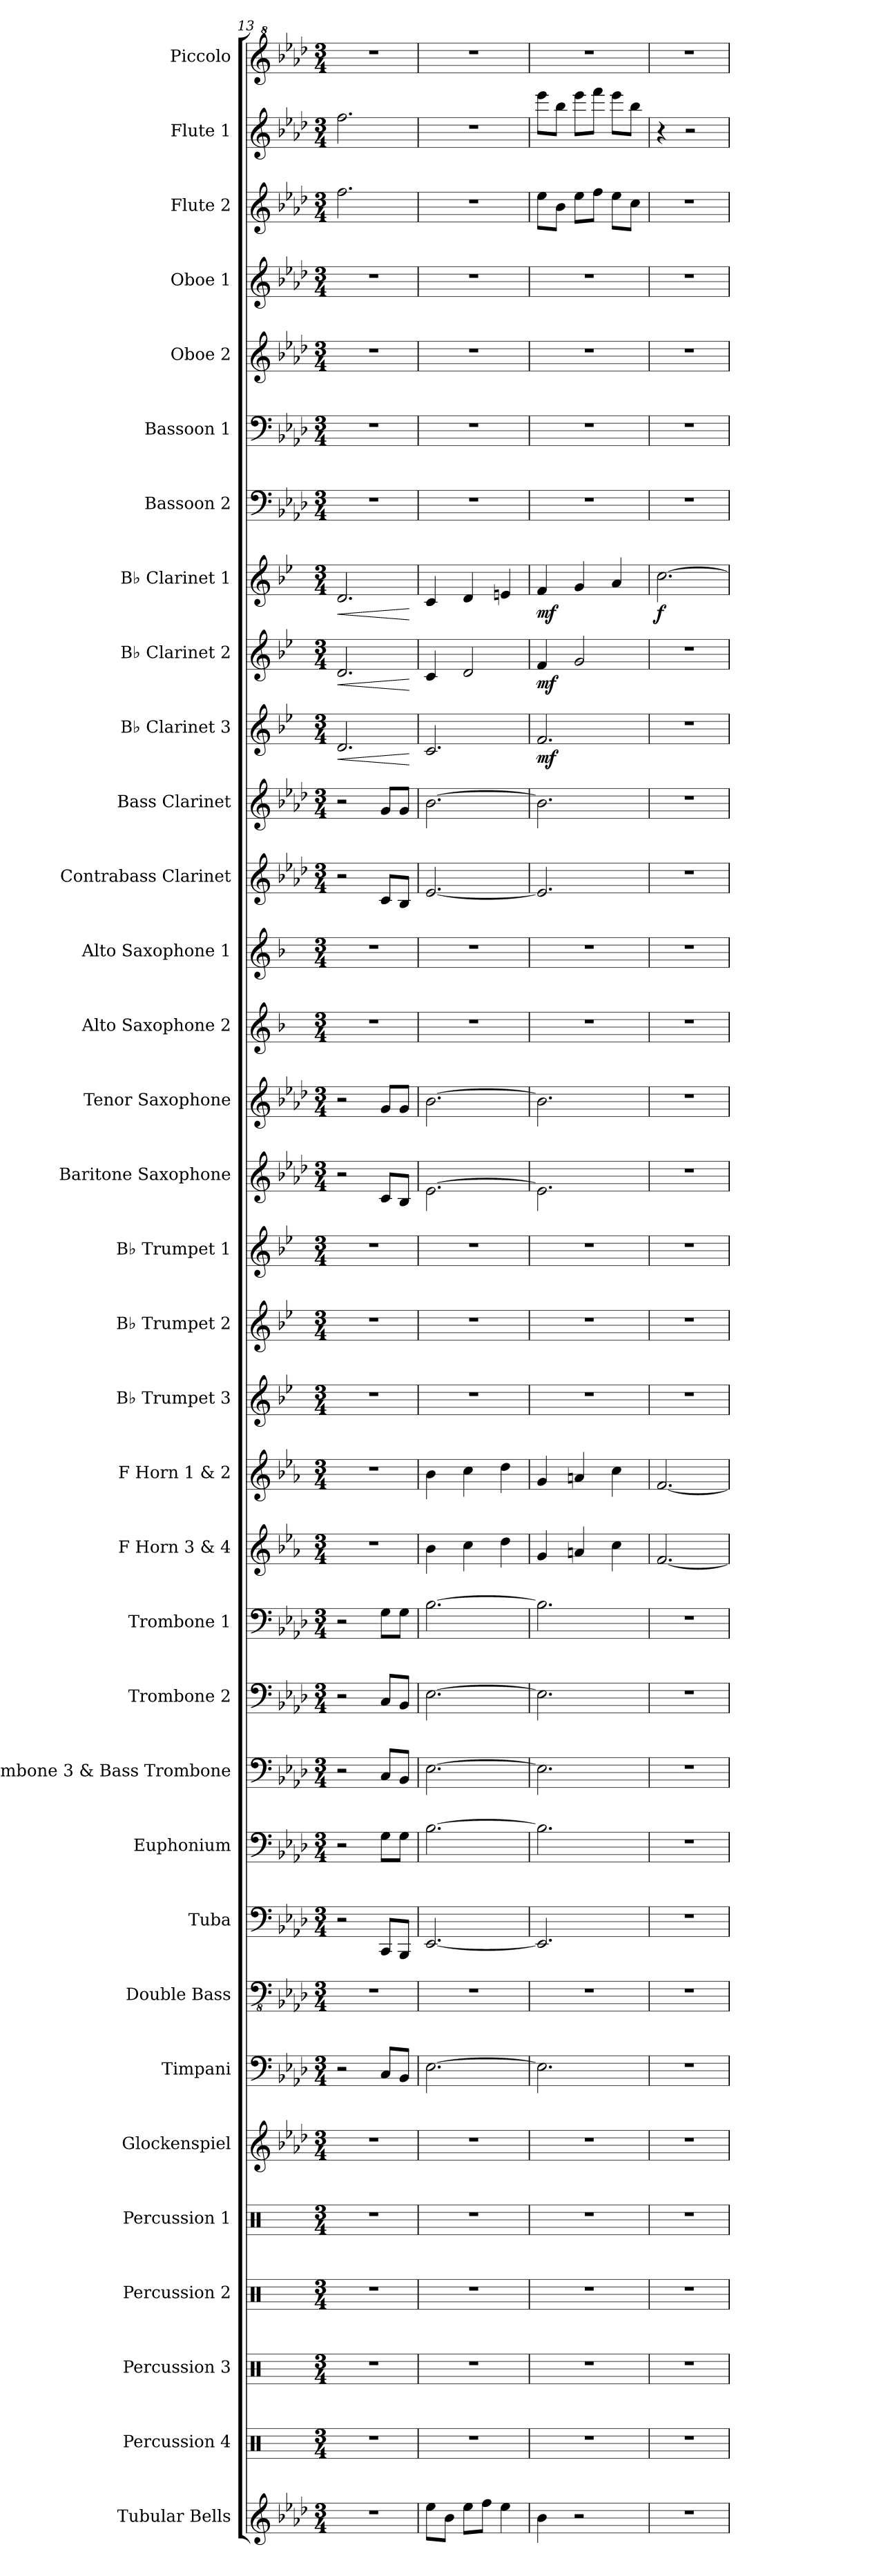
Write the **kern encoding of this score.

**kern	**kern	**kern	**kern	**kern	**kern	**kern	**kern	**kern	**kern	**kern	**kern	**kern	**kern	**kern	**kern	**kern	**kern	**kern	**kern	**kern	**kern	**kern	**kern	**kern	**dynam	**kern	**dynam	**kern	**dynam	**kern	**kern	**kern	**kern	**kern	**kern	**kern
*part34	*part33	*part32	*part31	*part30	*part29	*part28	*part27	*part26	*part25	*part24	*part23	*part22	*part21	*part20	*part19	*part18	*part17	*part16	*part15	*part14	*part13	*part12	*part11	*part10	*part10	*part9	*part9	*part8	*part8	*part7	*part6	*part5	*part4	*part3	*part2	*part1
*staff34	*staff33	*staff32	*staff31	*staff30	*staff29	*staff28	*staff27	*staff26	*staff25	*staff24	*staff23	*staff22	*staff21	*staff20	*staff19	*staff18	*staff17	*staff16	*staff15	*staff14	*staff13	*staff12	*staff11	*staff10	*staff10	*staff9	*staff9	*staff8	*staff8	*staff7	*staff6	*staff5	*staff4	*staff3	*staff2	*staff1
*I"Tubular Bells	*I"Percussion 4	*I"Percussion 3	*I"Percussion 2	*I"Percussion 1	*I"Glockenspiel	*I"Timpani	*I"Double Bass	*I"Tuba	*I"Euphonium	*I"Trombone 3 &amp; Bass Trombone	*I"Trombone 2	*I"Trombone 1	*I"F Horn 3 &amp; 4	*I"F Horn 1 &amp; 2	*I"B♭ Trumpet 3	*I"B♭ Trumpet 2	*I"B♭ Trumpet 1	*I"Baritone Saxophone	*I"Tenor Saxophone	*I"Alto Saxophone 2	*I"Alto Saxophone 1	*I"Contrabass Clarinet	*I"Bass Clarinet	*I"B♭ Clarinet 3	*	*I"B♭ Clarinet 2	*	*I"B♭ Clarinet 1	*	*I"Bassoon 2	*I"Bassoon 1	*I"Oboe 2	*I"Oboe 1	*I"Flute 2	*I"Flute 1	*I"Piccolo
*I'Tu. Be.	*I'Perc. 4	*I'Perc. 3	*I'Perc. 2	*I'Perc. 1	*I'Glk.	*I'Timp.	*I'Db.	*I'Tba.	*I'Euph.	*I'Tbn. 3 B. Tbn.	*I'Tbn. 2	*I'Tbn. 1	*I'F Hn. 3 4	*I'F Hn. 1 2	*I'B♭ Tpt. 3	*I'B♭ Tpt. 2	*I'B♭ Tpt. 1	*I'Bar. Sax.	*I'T. Sax.	*I'A. Sax. 2	*I'A. Sax. 1	*I'Cb. Cl.	*I'B. Cl.	*I'B♭ Cl. 3	*	*I'B♭ Cl. 2	*	*I'B♭ Cl. 1	*	*I'Bsn. 2	*I'Bsn. 1	*I'Ob. 2	*I'Ob. 1	*I'Fl. 2	*I'Fl. 1	*I'Picc.
*clefG2	*clefX	*clefX	*clefX	*clefX	*clefG2	*clefF4	*clefFv4	*clefF4	*clefF4	*clefF4	*clefF4	*clefF4	*clefG2	*clefG2	*clefG2	*clefG2	*clefG2	*clefG2	*clefG2	*clefG2	*clefG2	*clefG2	*clefG2	*clefG2	*	*clefG2	*	*clefG2	*	*clefF4	*clefF4	*clefG2	*clefG2	*clefG2	*clefG2	*clefG^2
*	*	*	*	*	*ITrd-14c-24	*	*ITrd7c12	*	*	*	*	*	*ITrd4c7	*ITrd4c7	*ITrd1c2	*ITrd1c2	*ITrd1c2	*ITrd12c21	*ITrd8c14	*ITrd5c9	*ITrd5c9	*ITrd15c26	*ITrd8c14	*ITrd1c2	*	*ITrd1c2	*	*ITrd1c2	*	*	*	*	*	*	*	*ITrd-7c-12
*k[b-e-a-d-]	*k[]	*k[]	*k[]	*k[]	*k[b-e-a-d-]	*k[b-e-a-d-]	*k[b-e-a-d-]	*k[b-e-a-d-]	*k[b-e-a-d-]	*k[b-e-a-d-]	*k[b-e-a-d-]	*k[b-e-a-d-]	*k[b-e-a-d-]	*k[b-e-a-d-]	*k[b-e-a-d-]	*k[b-e-a-d-]	*k[b-e-a-d-]	*k[b-e-a-d-]	*k[b-e-a-d-]	*k[b-e-a-d-]	*k[b-e-a-d-]	*k[b-e-a-d-]	*k[b-e-a-d-]	*k[b-e-a-d-]	*	*k[b-e-a-d-]	*	*k[b-e-a-d-]	*	*k[b-e-a-d-]	*k[b-e-a-d-]	*k[b-e-a-d-]	*k[b-e-a-d-]	*k[b-e-a-d-]	*k[b-e-a-d-]	*k[b-e-a-d-]
*M3/4	*M3/4	*M3/4	*M3/4	*M3/4	*M3/4	*M3/4	*M3/4	*M3/4	*M3/4	*M3/4	*M3/4	*M3/4	*M3/4	*M3/4	*M3/4	*M3/4	*M3/4	*M3/4	*M3/4	*M3/4	*M3/4	*M3/4	*M3/4	*M3/4	*	*M3/4	*	*M3/4	*	*M3/4	*M3/4	*M3/4	*M3/4	*M3/4	*M3/4	*M3/4
=13	=13	=13	=13	=13	=13	=13	=13	=13	=13	=13	=13	=13	=13	=13	=13	=13	=13	=13	=13	=13	=13	=13	=13	=13	=13	=13	=13	=13	=13	=13	=13	=13	=13	=13	=13	=13
!	!	!	!	!	!	!	!	!	!	!	!	!	!	!	!	!	!	!	!	!	!	!	!	!	!LO:HP:b	!	!LO:HP:b	!	!LO:HP:b	!	!	!	!	!	!	!
2.r	2.r	2.r	2.r	2.r	2.r	2r	2.r	2r	2r	2r	2r	2r	2.r	2.r	2.r	2.r	2.r	2r	2r	2.r	2.r	2r	2r	2.c/	<	2.c/	<	2.c/	<	2.r	2.r	2.r	2.r	2.ff\	2.ff\	2.r
.	.	.	.	.	.	8C/L	.	8CC/L	8G\L	8C/L	8C/L	8G\L	.	.	.	.	.	8C/L	8G/L	.	.	8CC/L	8G/L	.	.	.	.	.	.	.	.	.	.	.	.	.
.	.	.	.	.	.	8BB-/J	.	8BBB-/J	8G\J	8BB-/J	8BB-/J	8G\J	.	.	.	.	.	8BB-/J	8G/J	.	.	8BBB-/J	8G/J	.	.	.	.	.	.	.	.	.	.	.	.	.
.	.	.	.	.	.	.	.	.	.	.	.	.	.	.	.	.	.	.	.	.	.	.	.	.	[	.	[	.	[	.	.	.	.	.	.	.
=14	=14	=14	=14	=14	=14	=14	=14	=14	=14	=14	=14	=14	=14	=14	=14	=14	=14	=14	=14	=14	=14	=14	=14	=14	=14	=14	=14	=14	=14	=14	=14	=14	=14	=14	=14	=14
8ee-\L	2.r	2.r	2.r	2.r	2.r	[2.E-\	2.r	[2.EE-/	[2.B-\	[2.E-\	[2.E-\	[2.B-\	4e-\	4e-\	2.r	2.r	2.r	[2.E-\	[2.B-\	2.r	2.r	[2.EE-/	[2.B-\	2.B-/	.	4B-/	.	4B-/	.	2.r	2.r	2.r	2.r	2.r	2.r	2.r
8b-\J	.	.	.	.	.	.	.	.	.	.	.	.	.	.	.	.	.	.	.	.	.	.	.	.	.	.	.	.	.	.	.	.	.	.	.	.
8ee-\L	.	.	.	.	.	.	.	.	.	.	.	.	4f\	4f\	.	.	.	.	.	.	.	.	.	.	.	2c/	.	4c/	.	.	.	.	.	.	.	.
8ff\J	.	.	.	.	.	.	.	.	.	.	.	.	.	.	.	.	.	.	.	.	.	.	.	.	.	.	.	.	.	.	.	.	.	.	.	.
4ee-\	.	.	.	.	.	.	.	.	.	.	.	.	4g\	4g\	.	.	.	.	.	.	.	.	.	.	.	.	.	4dn/	.	.	.	.	.	.	.	.
=15	=15	=15	=15	=15	=15	=15	=15	=15	=15	=15	=15	=15	=15	=15	=15	=15	=15	=15	=15	=15	=15	=15	=15	=15	=15	=15	=15	=15	=15	=15	=15	=15	=15	=15	=15	=15
!	!	!	!	!	!	!	!	!	!	!	!	!	!	!	!	!	!	!	!	!	!	!	!	!	!LO:DY:b	!	!LO:DY:b	!	!LO:DY:b	!	!	!	!	!	!	!
4b-\	2.r	2.r	2.r	2.r	2.r	2.E-\]	2.r	2.EE-/]	2.B-\]	2.E-\]	2.E-\]	2.B-\]	4c/	4c/	2.r	2.r	2.r	2.E-\]	2.B-\]	2.r	2.r	2.EE-/]	2.B-\]	2.e-/	mf	4e-/	mf	4e-/	mf	2.r	2.r	2.r	2.r	8ee-\L	8eee-\L	2.r
.	.	.	.	.	.	.	.	.	.	.	.	.	.	.	.	.	.	.	.	.	.	.	.	.	.	.	.	.	.	.	.	.	.	8b-\J	8bb-\J	.
2r	.	.	.	.	.	.	.	.	.	.	.	.	4dn/	4dn/	.	.	.	.	.	.	.	.	.	.	.	2f/	.	4f/	.	.	.	.	.	8ee-\L	8eee-\L	.
.	.	.	.	.	.	.	.	.	.	.	.	.	.	.	.	.	.	.	.	.	.	.	.	.	.	.	.	.	.	.	.	.	.	8ff\J	8fff\J	.
.	.	.	.	.	.	.	.	.	.	.	.	.	4f\	4f\	.	.	.	.	.	.	.	.	.	.	.	.	.	4g/	.	.	.	.	.	8ee-\L	8eee-\L	.
.	.	.	.	.	.	.	.	.	.	.	.	.	.	.	.	.	.	.	.	.	.	.	.	.	.	.	.	.	.	.	.	.	.	8cc\J	8bb-\J	.
=16	=16	=16	=16	=16	=16	=16	=16	=16	=16	=16	=16	=16	=16	=16	=16	=16	=16	=16	=16	=16	=16	=16	=16	=16	=16	=16	=16	=16	=16	=16	=16	=16	=16	=16	=16	=16
!	!	!	!	!	!	!	!	!	!	!	!	!	!	!	!	!	!	!	!	!	!	!	!	!	!	!	!	!	!LO:DY:b	!	!	!	!	!	!	!
2.r	2.r	2.r	2.r	2.r	2.r	2.r	2.r	2.r	2.r	2.r	2.r	2.r	[2.B-/	[2.B-/	2.r	2.r	2.r	2.r	2.r	2.r	2.r	2.r	2.r	2.r	.	2.r	.	[2.b-\	f	2.r	2.r	2.r	2.r	2.r	4r	2.r
.	.	.	.	.	.	.	.	.	.	.	.	.	.	.	.	.	.	.	.	.	.	.	.	.	.	.	.	.	.	.	.	.	.	.	2r	.
=	=	=	=	=	=	=	=	=	=	=	=	=	=	=	=	=	=	=	=	=	=	=	=	=	=	=	=	=	=	=	=	=	=	=	=	=
*-	*-	*-	*-	*-	*-	*-	*-	*-	*-	*-	*-	*-	*-	*-	*-	*-	*-	*-	*-	*-	*-	*-	*-	*-	*-	*-	*-	*-	*-	*-	*-	*-	*-	*-	*-	*-
